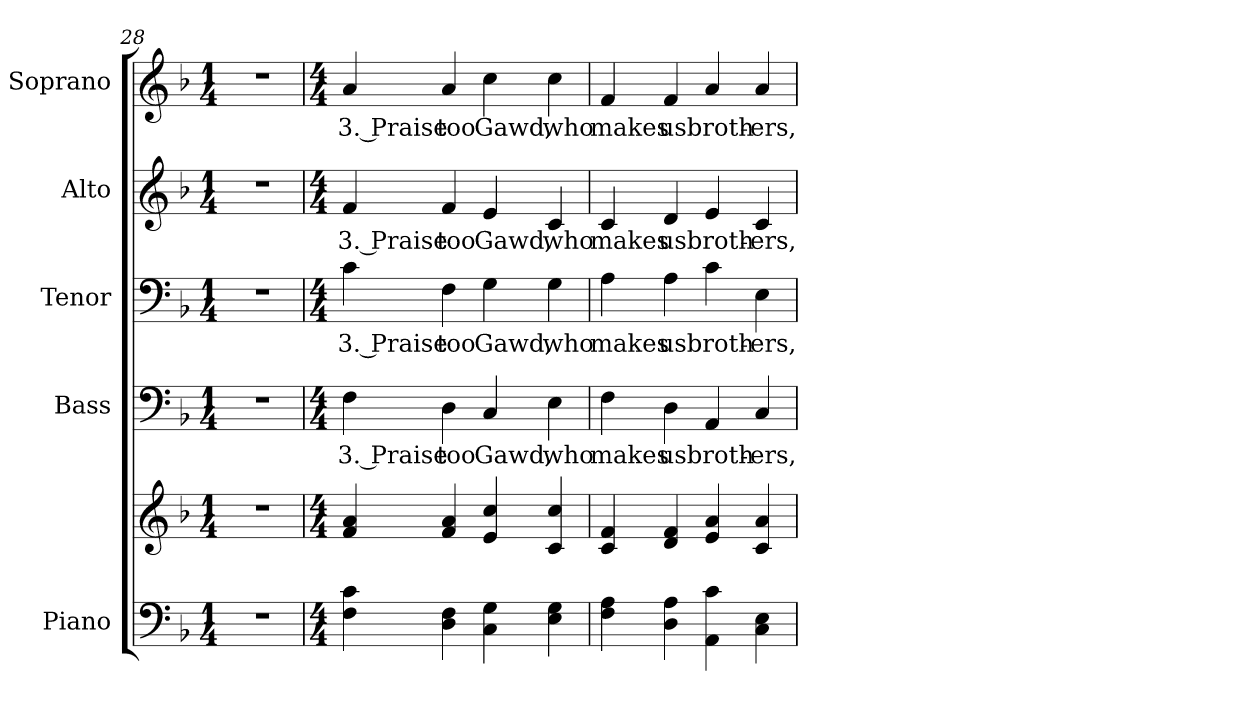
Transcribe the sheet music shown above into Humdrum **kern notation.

**kern	**kern	**kern	**text	**kern	**text	**kern	**text	**kern	**text
*part5	*part5	*part4	*part4	*part3	*part3	*part2	*part2	*part1	*part1
*staff6	*staff5	*staff4	*staff4	*staff3	*staff3	*staff2	*staff2	*staff1	*staff1
*I"Piano	*	*I"Bass	*	*I"Tenor	*	*I"Alto	*	*I"Soprano	*
*I'Pno.	*	*I'B.	*	*I'T.	*	*I'A.	*	*I'S.	*
!!LO:PB:g=z
*clefF4	*clefG2	*clefF4	*	*clefF4	*	*clefG2	*	*clefG2	*
*k[b-]	*k[b-]	*k[b-]	*	*k[b-]	*	*k[b-]	*	*k[b-]	*
*F:	*F:	*F:	*	*F:	*	*F:	*	*F:	*
*M1/4	*M1/4	*M1/4	*	*M1/4	*	*M1/4	*	*M1/4	*
=28	=28	=28	=28	=28	=28	=28	=28	=28	=28
!LO:N:vis=1	!LO:N:vis=1	!LO:N:vis=1	!	!LO:N:vis=1	!	!LO:N:vis=1	!	!LO:N:vis=1	!
4r	4r	4r	.	4r	.	4r	.	4r	.
=29	=29	=29	=29	=29	=29	=29	=29	=29	=29
*M4/4	*M4/4	*M4/4	*	*M4/4	*	*M4/4	*	*M4/4	*
!	!	!	!LO:LY:b:color=#000000	!	!	!	!	!	!
!	!	!	!	!	!LO:LY:b:color=#000000	!	!	!	!
!	!	!	!	!	!	!	!LO:LY:b:color=#000000	!	!
!	!	!	!	!	!	!	!	!	!LO:LY:b:color=#000000
4Fi\ 4ci	4fi/ 4ai	4Fi\	3. Praise	4ci\	3. Praise	4fi/	3. Praise	4ai/	3. Praise
!	!	!	!LO:LY:b:color=#000000	!	!	!	!	!	!
!	!	!	!	!	!LO:LY:b:color=#000000	!	!	!	!
!	!	!	!	!	!	!	!LO:LY:b:color=#000000	!	!
!	!	!	!	!	!	!	!	!	!LO:LY:b:color=#000000
4Di\ 4Fi	4fi/ 4ai	4Di\	too	4Fi\	too	4fi/	too	4ai/	too
!	!	!	!LO:LY:b:color=#000000	!	!	!	!	!	!
!	!	!	!	!	!LO:LY:b:color=#000000	!	!	!	!
!	!	!	!	!	!	!	!LO:LY:b:color=#000000	!	!
!	!	!	!	!	!	!	!	!	!LO:LY:b:color=#000000
4Ci\ 4Gi	4ei/ 4cci	4Ci/	Gawd,	4Gi\	Gawd,	4ei/	Gawd,	4cci\	Gawd,
!	!	!	!LO:LY:b:color=#000000	!	!	!	!	!	!
!	!	!	!	!	!LO:LY:b:color=#000000	!	!	!	!
!	!	!	!	!	!	!	!LO:LY:b:color=#000000	!	!
!	!	!	!	!	!	!	!	!	!LO:LY:b:color=#000000
4Ei\ 4Gi	4ci/ 4cci	4Ei\	who	4Gi\	who	4ci/	who	4cci\	who
!!LO:PB:g=z
=30	=30	=30	=30	=30	=30	=30	=30	=30	=30
!	!	!	!LO:LY:b:color=#000000	!	!	!	!	!	!
!	!	!	!	!	!LO:LY:b:color=#000000	!	!	!	!
!	!	!	!	!	!	!	!LO:LY:b:color=#000000	!	!
!	!	!	!	!	!	!	!	!	!LO:LY:b:color=#000000
4Fi\ 4Ai	4ci/ 4fi	4Fi\	makes	4Ai\	makes	4ci/	makes	4fi/	makes
!	!	!	!LO:LY:b:color=#000000	!	!	!	!	!	!
!	!	!	!	!	!LO:LY:b:color=#000000	!	!	!	!
!	!	!	!	!	!	!	!LO:LY:b:color=#000000	!	!
!	!	!	!	!	!	!	!	!	!LO:LY:b:color=#000000
4Di\ 4Ai	4di/ 4fi	4Di\	us	4Ai\	us	4di/	us	4fi/	us
!	!	!	!LO:LY:b:color=#000000	!	!	!	!	!	!
!	!	!	!	!	!LO:LY:b:color=#000000	!	!	!	!
!	!	!	!	!	!	!	!LO:LY:b:color=#000000	!	!
!	!	!	!	!	!	!	!	!	!LO:LY:b:color=#000000
4AAi\ 4ci	4ei/ 4ai	4AAi/	broth-	4ci\	broth-	4ei/	broth-	4ai/	broth-
!	!	!	!LO:LY:b:color=#000000	!	!	!	!	!	!
!	!	!	!	!	!LO:LY:b:color=#000000	!	!	!	!
!	!	!	!	!	!	!	!LO:LY:b:color=#000000	!	!
!	!	!	!	!	!	!	!	!	!LO:LY:b:color=#000000
4Ci\ 4Ei	4ci/ 4ai	4Ci/	-ers,	4Ei\	-ers,	4ci/	-ers,	4ai/	-ers,
=	=	=	=	=	=	=	=	=	=
*-	*-	*-	*-	*-	*-	*-	*-	*-	*-
